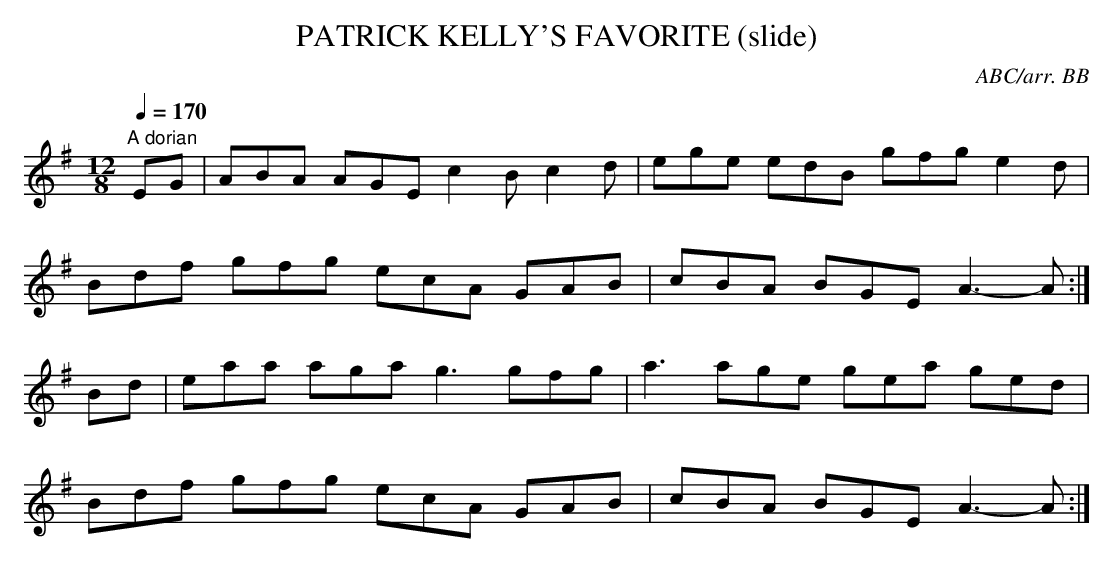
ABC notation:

X:1
T:PATRICK KELLY'S FAVORITE (slide)
C:ABC/arr. BB
L:1/8
M:12/8
Q:1/4=170
K:G
"A dorian"
EG|ABA AGE c2B c2d|ege edB gfg e2d|
Bdf gfg ecA GAB|cBA BGE A3-A:|
Bd|eaa aga g3 gfg|a3 age gea ged|
Bdf gfg ecA GAB|cBA BGE A3-A:|
